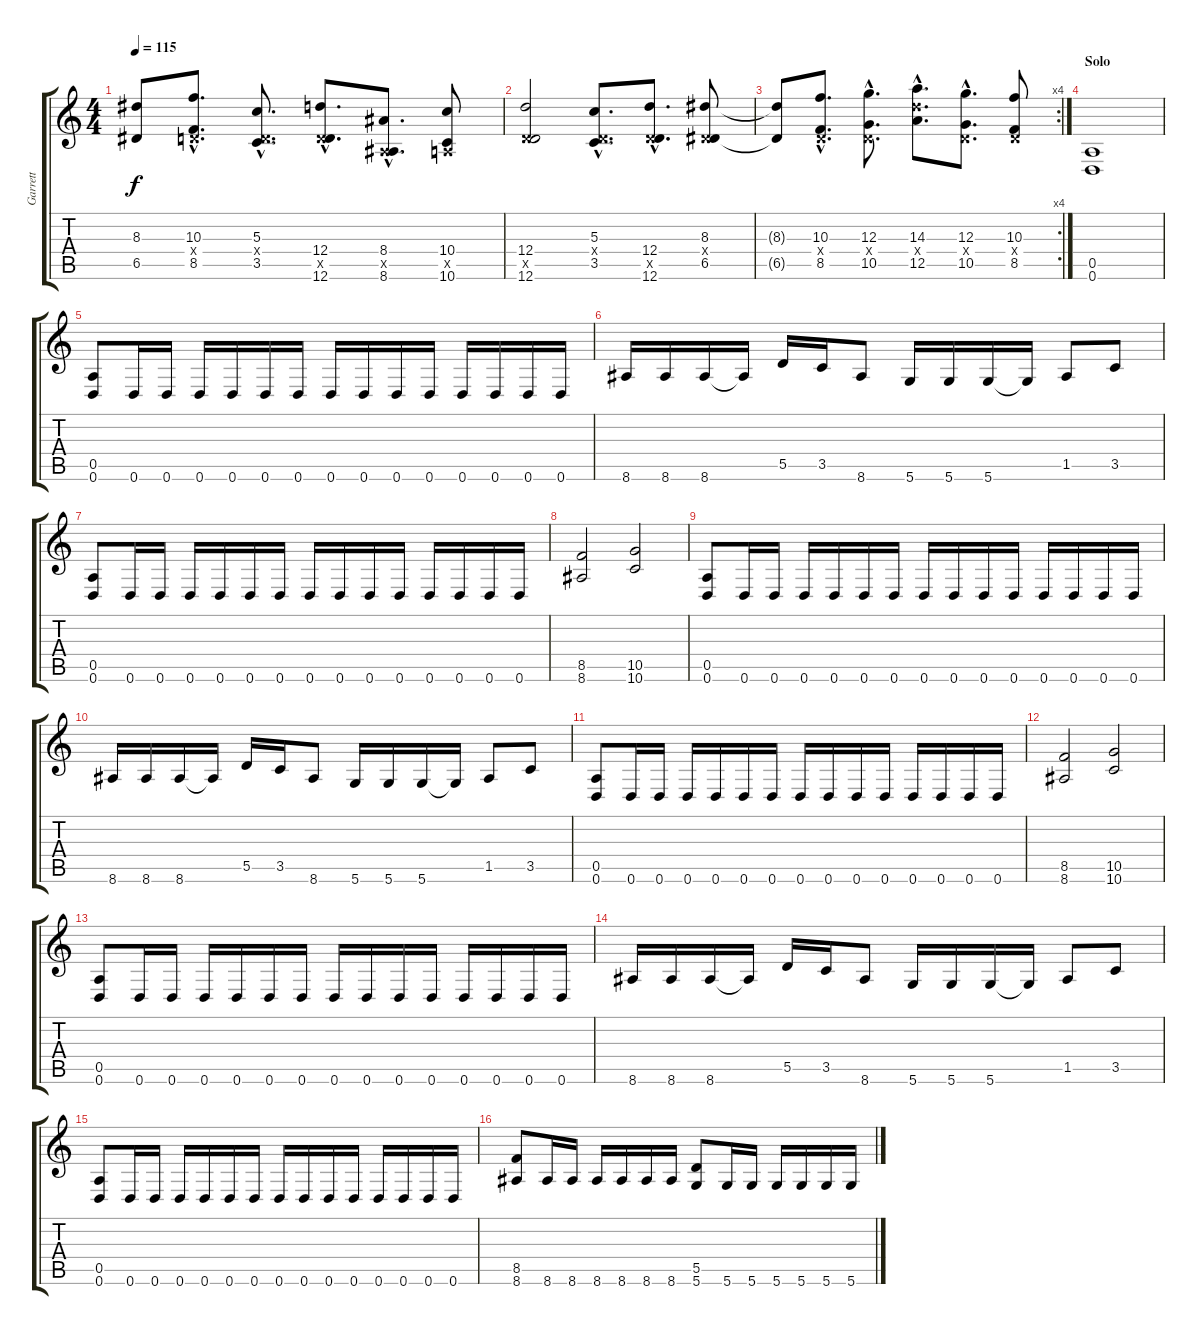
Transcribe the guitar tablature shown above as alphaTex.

\track ("Garrett" "Garrett") {instrument distortionguitar}
\staff {score tabs}
\tuning (E4 B3 G3 D3 A2 D2) {hide}
\ts (4 4)
\tempo 115
\clef g2
\ks c
(8.3{t} 6.5{t}).8{dy f} (10.3{hac} 0.4{hac x} 8.5{hac}).8{d} (5.3{hac} 0.4{hac x} 3.5{hac}).8{d} (12.4{hac} 5.5{hac x} 12.6{hac}).8{d} (8.4{hac} 0.5{hac x} 8.6{hac}).8{d} (10.4 0.5{x} 10.6).8 |
(12.4 5.5{x} 12.6).2 (5.3{hac} 0.4{hac x} 3.5{hac}).8{d} (12.4{hac} 5.5{hac x} 12.6{hac}).8{d} (8.3 0.4{x} 6.5).8 |
\rc 4
(8.3{t} 6.5{t}).8 (10.3{hac} 0.4{hac x} 8.5{hac}).8{d} (12.3{hac} 0.4{hac x} 10.5{hac}).8{d} (14.3{hac} 12.4{hac x} 12.5{hac}).8{d} (12.3{hac} 0.4{hac x} 10.5{hac}).8{d} (10.3 0.4{x} 8.5).8 |
\section ("" "Solo")
(0.5 0.6).1 |
(0.5 0.6).8 0.6.16 0.6.16 0.6.16 0.6.16 0.6.16 0.6.16 0.6.16 0.6.16 0.6.16 0.6.16 0.6.16 0.6.16 0.6.16 0.6.16 |
8.6.16 8.6.16 8.6.16 8.6{t}.16 5.5.16 3.5.16 8.6.8 5.6.16 5.6.16 5.6.16 5.6{t}.16 1.5.8 3.5.8 |
(0.5 0.6).8 0.6.16 0.6.16 0.6.16 0.6.16 0.6.16 0.6.16 0.6.16 0.6.16 0.6.16 0.6.16 0.6.16 0.6.16 0.6.16 0.6.16 |
(8.5 8.6).2 (10.5 10.6).2 |
(0.5 0.6).8 0.6.16 0.6.16 0.6.16 0.6.16 0.6.16 0.6.16 0.6.16 0.6.16 0.6.16 0.6.16 0.6.16 0.6.16 0.6.16 0.6.16 |
8.6.16 8.6.16 8.6.16 8.6{t}.16 5.5.16 3.5.16 8.6.8 5.6.16 5.6.16 5.6.16 5.6{t}.16 1.5.8 3.5.8 |
(0.5 0.6).8 0.6.16 0.6.16 0.6.16 0.6.16 0.6.16 0.6.16 0.6.16 0.6.16 0.6.16 0.6.16 0.6.16 0.6.16 0.6.16 0.6.16 |
(8.5 8.6).2 (10.5 10.6).2 |
(0.5 0.6).8 0.6.16 0.6.16 0.6.16 0.6.16 0.6.16 0.6.16 0.6.16 0.6.16 0.6.16 0.6.16 0.6.16 0.6.16 0.6.16 0.6.16 |
8.6.16 8.6.16 8.6.16 8.6{t}.16 5.5.16 3.5.16 8.6.8 5.6.16 5.6.16 5.6.16 5.6{t}.16 1.5.8 3.5.8 |
(0.5 0.6).8 0.6.16 0.6.16 0.6.16 0.6.16 0.6.16 0.6.16 0.6.16 0.6.16 0.6.16 0.6.16 0.6.16 0.6.16 0.6.16 0.6.16 |
(8.5 8.6).8 8.6.16 8.6.16 8.6.16 8.6.16 8.6.16 8.6.16 (5.5 5.6).8 5.6.16 5.6.16 5.6.16 5.6.16 5.6.16 5.6.16
